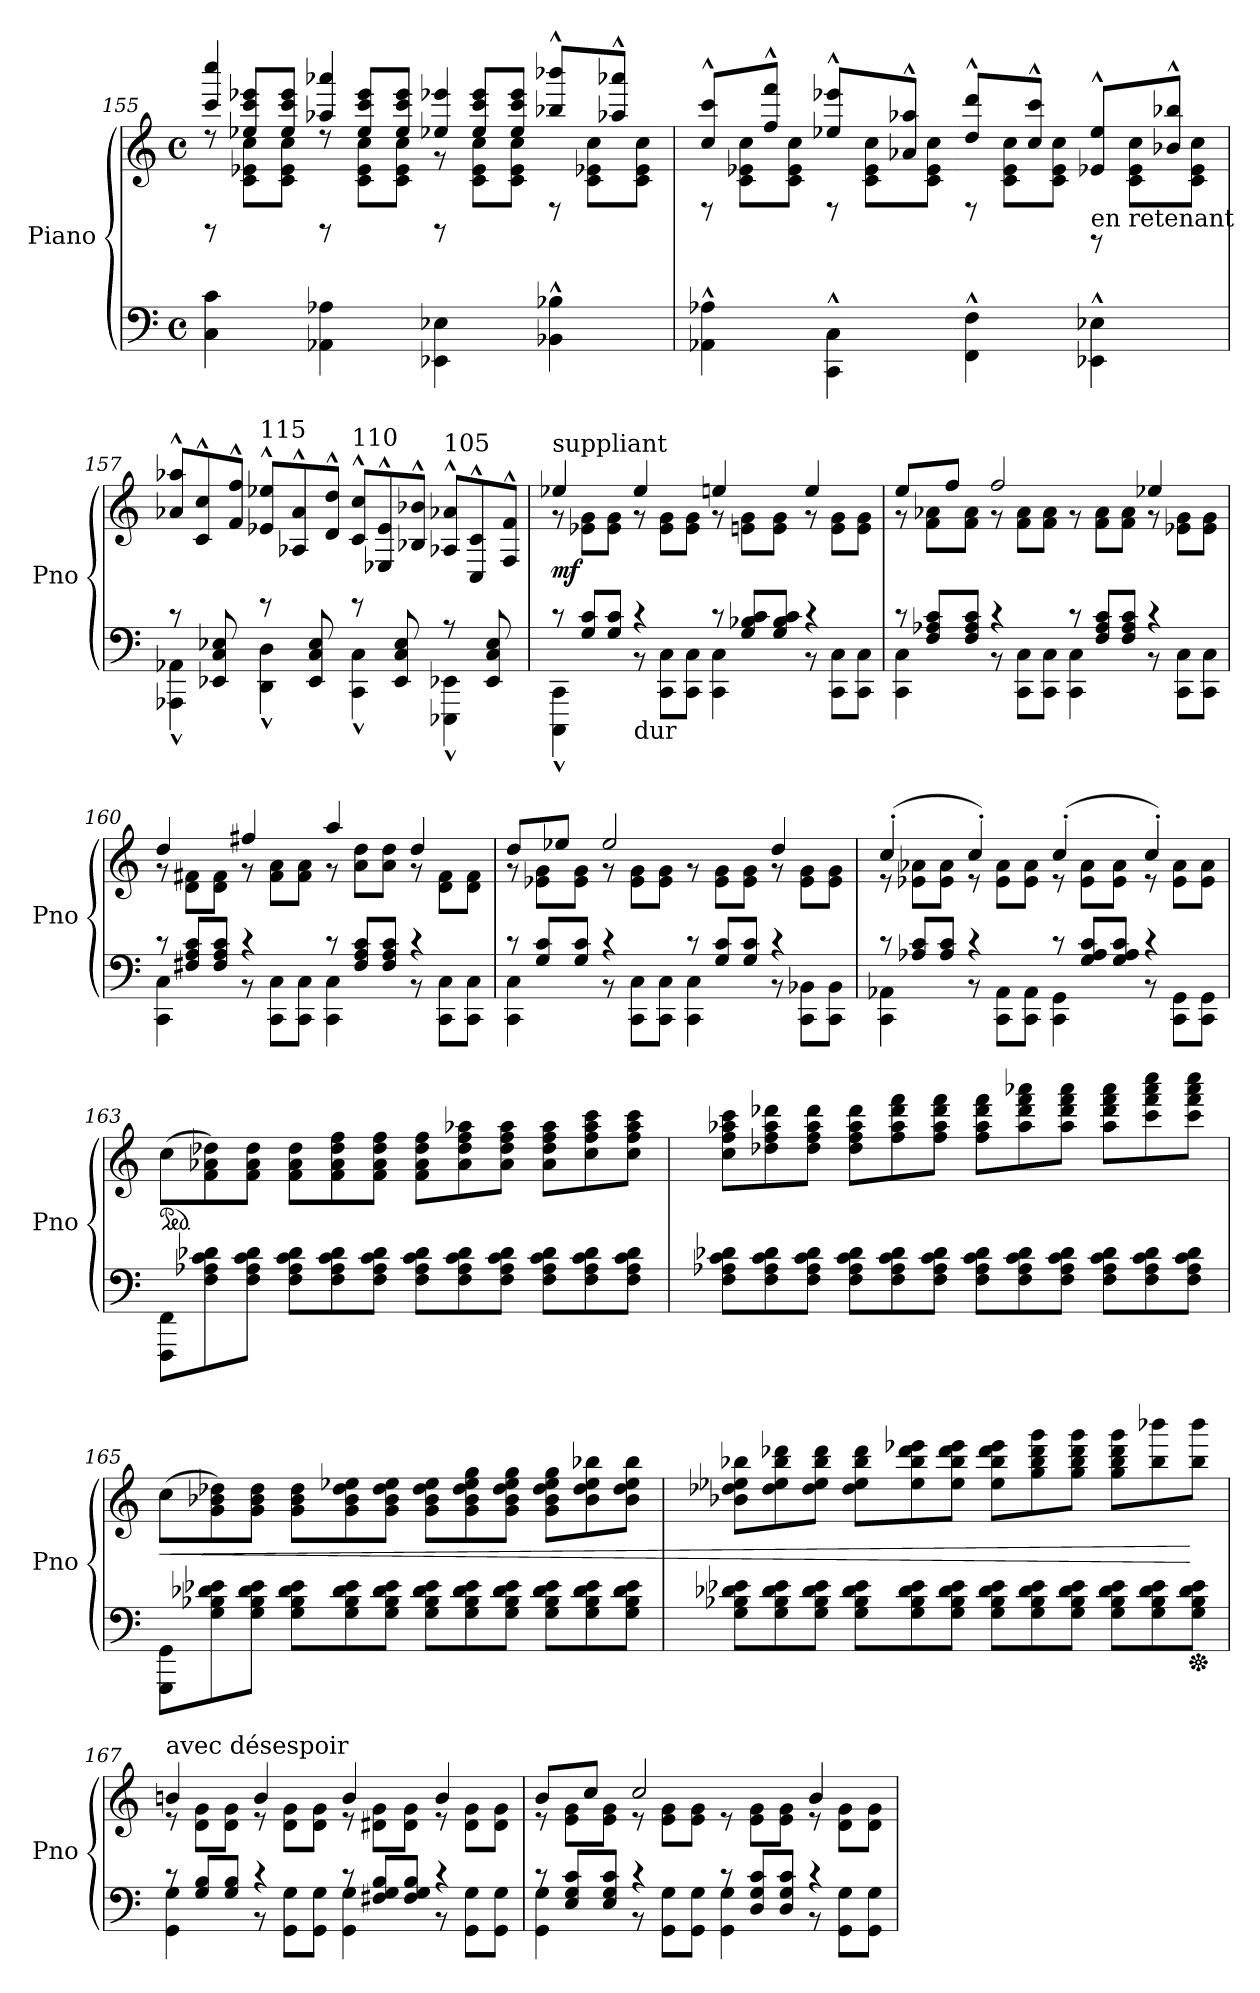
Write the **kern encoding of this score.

**kern	**kern	**dynam
*part1	*part1	*part1
*staff2	*staff1	*staff1/2
*I"Piano	*	*
*I'Pno	*	*
*clefF4	*clefG2	*
*k[]	*k[]	*
*C:	*C:	*
*M4/4	*M4/4	*
*met(c)	*met(c)	*
=155	=155	=155
*^	*^	*
*	*Xtuplet	*	*Xtuplet	*
*	*	*	*^	*
4C\ 4c\	12raa	4ccc/ 4cccc/	12rdd	12ryy	.
.	6ryy	.	12ee-X/ 12ccc/ 12eee-X/L	12c\ 12e-X\ 12cc\L	.
.	.	.	12ee-/ 12ccc/ 12eee-/J	12c\ 12e-\ 12cc\J	.
4AA-X\ 4A-X\	12raa	4aa-X/ 4aaa-X/	12rdd	12ryy	.
.	6ryy	.	12ee-/ 12ccc/ 12eee-/L	12c\ 12e-\ 12cc\L	.
.	.	.	12ee-/ 12ccc/ 12eee-/J	12c\ 12e-\ 12cc\J	.
4EE-X\ 4E-X\	12raa	4ee-X/ 4eee-X/	12r	12ryy	.
.	6ryy	.	12ee-/ 12ccc/ 12eee-/L	12c\ 12e-\ 12cc\L	.
.	.	.	12ee-/ 12ccc/ 12eee-/J	12c\ 12e-\ 12cc\J	.
4BB-X\^^ 4B-X\^^	12reee	8bb-X/^^ 8bbb-X/^^L	4ryy	12ryy	.
.	6ryy	.	.	12c\ 12e-X\ 12cc\L	.
.	.	8aa-X/^^ 8aaa-X/^^J	.	.	.
.	.	.	.	12c\ 12e-\ 12cc\J	.
*	*	*	*v	*v	*
!!LO:PB:g=z
=156	=156	=156	=156	=156
4AA-X\^^ 4A-X\^^	12reee	8cc/^^ 8ccc/^^L	12ryy	.
.	6ryy	.	12c\ 12e-X\ 12cc\L	.
.	.	8ff/^^ 8fff/^^J	.	.
.	.	.	12c\ 12e-\ 12cc\J	.
4CC\^^ 4C\^^	12reee	8ee-X/^^ 8eee-X/^^L	12ryy	.
.	6ryy	.	12c\ 12e-\ 12cc\L	.
.	.	8a-X/^^ 8aa-X/^^J	.	.
.	.	.	12c\ 12e-\ 12cc\J	.
4FF\^^ 4F\^^	12reee	8dd/^^ 8ddd/^^L	12ryy	.
.	6ryy	.	12c\ 12e-\ 12cc\L	.
.	.	8cc/^^ 8ccc/^^J	.	.
.	.	.	12c\ 12e-\ 12cc\J	.
!	!	!LO:TX:b:t=en retenant	!	!
4EE-X\^^ 4E-X\^^	12rff	8e-X/^^ 8ee-/^^L	12ryy	.
.	6ryy	.	12c\ 12e-\ 12cc\L	.
.	.	8b-X/^^ 8bb-X/^^J	.	.
.	.	.	12c\ 12e-\ 12cc\J	.
=157	=157	=157	=157	=157
!	!	!LO:TX:a:t=120	!	!
*	*	*v	*v	*
8rc	4AAA-X\^^ 4AA-X\^^	12a-X/^^ 12aa-X/^^L	.
.	.	12c/^^ 12cc/^^	.
8EE-X/ 8C/ 8E-X/	.	.	.
.	.	12f/^^ 12ff/^^J	.
!	!	!LO:TX:a:t=115	!
8re	4DD\^^ 4D\^^	12e-X/^^ 12ee-X/^^L	.
.	.	12A-X/^^ 12a-/^^	.
8EE-/ 8C/ 8E-/	.	.	.
.	.	12d/^^ 12dd/^^J	.
!	!	!LO:TX:a:t=110	!
8re	4CC\^^ 4C\^^	12c/^^ 12cc/^^L	.
.	.	12E-X/^^ 12e-/^^	.
8EE-/ 8C/ 8E-/	.	.	.
.	.	12B-X/^^ 12b-X/^^J	.
!	!	!LO:TX:a:t=105	!
8rA	4EEE-X\^^ 4EE-X\^^	12A-X/^^ 12a-X/^^L	.
.	.	12C/^^ 12c/^^	.
8EE-/ 8C/ 8E-/	.	.	.
.	.	12F/^^ 12f/^^J	.
=158	=158	=158	=158
*	*	*^	*
!	!	!LO:TX:a:t=suppliant	!	!
!	!	!	!	!LO:DY:b
12rc	4CCC\^^ 4CC\^^	4ee-X/	12rg	mf
12G/ 12c/L	.	.	12e-X\ 12g\L	.
12G/ 12c/J	.	.	12e-\ 12g\J	.
!LO:TX:b:t=dur	!	!	!	!
4rc	12rBB	4ee-/	12rg	.
.	12CC\ 12C\L	.	12e-\ 12g\L	.
.	12CC\ 12C\J	.	12e-\ 12g\J	.
12rc	4CC\ 4C\	4een/	12rg	.
12G/ 12B-X/ 12c/L	.	.	12en\ 12g\L	.
12G/ 12B-/ 12c/J	.	.	12e\ 12g\J	.
4rc	12rBB	4ee/	12rg	.
.	12CC\ 12C\L	.	12e\ 12g\L	.
.	12CC\ 12C\J	.	12e\ 12g\J	.
!!LO:LB:g=z	!!
=159	=159	=159	=159	=159
12rc	4CC\ 4C\	8ee/L	12rg	.
12F/ 12A-X/ 12c/L	.	.	12f\ 12a-X\L	.
.	.	8ff/J	.	.
12F/ 12A-/ 12c/J	.	.	12f\ 12a-\J	.
4rc	12rBB	2ff/	12rg	.
.	12CC\ 12C\L	.	12f\ 12a-\L	.
.	12CC\ 12C\J	.	12f\ 12a-\J	.
12rc	4CC\ 4C\	.	12rg	.
12F/ 12A-/ 12c/L	.	.	12f\ 12a-\L	.
12F/ 12A-/ 12c/J	.	.	12f\ 12a-\J	.
4rc	12rBB	4ee-X/	12rg	.
.	12CC\ 12C\L	.	12e-X\ 12g\L	.
.	12CC\ 12C\J	.	12e-\ 12g\J	.
=160	=160	=160	=160	=160
12rc	4CC\ 4C\	4dd/	12rg	.
12F#X/ 12A/ 12c/L	.	.	12d\ 12f#X\L	.
12F#/ 12A/ 12c/J	.	.	12d\ 12f#\J	.
4rc	12rBB	4ff#X/	12rg	.
.	12CC\ 12C\L	.	12f#\ 12a\L	.
.	12CC\ 12C\J	.	12f#\ 12a\J	.
12rc	4CC\ 4C\	4aa/	12rg	.
12F#/ 12A/ 12c/L	.	.	12a\ 12dd\L	.
12F#/ 12A/ 12c/J	.	.	12a\ 12dd\J	.
4rc	12rBB	4dd/	12rg	.
.	12CC\ 12C\L	.	12d\ 12f#\L	.
.	12CC\ 12C\J	.	12d\ 12f#\J	.
=161	=161	=161	=161	=161
12rc	4CC\ 4C\	8dd/L	12rg	.
12G/ 12c/L	.	.	12e-X\ 12g\L	.
.	.	8ee-X/J	.	.
12G/ 12c/J	.	.	12e-\ 12g\J	.
4rc	12rBB	2ee-/	12rg	.
.	12CC\ 12C\L	.	12e-\ 12g\L	.
.	12CC\ 12C\J	.	12e-\ 12g\J	.
12rc	4CC\ 4C\	.	12rg	.
12G/ 12c/L	.	.	12e-\ 12g\L	.
12G/ 12c/J	.	.	12e-\ 12g\J	.
4rc	12rBB	4dd/	12rg	.
.	12CC\ 12BB-X\L	.	12e-\ 12g\L	.
.	12CC\ 12BB-\J	.	12e-\ 12g\J	.
!!LO:PB:g=z	!!
=162	=162	=162	=162	=162
12rc	4CC\ 4AA-X\	(4cc'/	12re	.
12A-X/ 12c/L	.	.	12e-X\ 12a-X\L	.
12A-/ 12c/J	.	.	12e-\ 12a-\J	.
4rc	12rBB	4cc'/)	12re	.
.	12CC\ 12AA-\L	.	12e-\ 12a-\L	.
.	12CC\ 12AA-\J	.	12e-\ 12a-\J	.
12rc	4CC\ 4GG\	(4cc'/	12re	.
12G/ 12A-/ 12c/L	.	.	12e-\ 12a-\L	.
12G/ 12A-/ 12c/J	.	.	12e-\ 12a-\J	.
4rc	12rBB	4cc'/)	12re	.
.	12CC\ 12GG\L	.	12e-\ 12a-\L	.
.	12CC\ 12GG\J	.	12e-\ 12a-\J	.
*v	*v	*	*	*
*	*v	*v	*
!!LO:PB:g=z
=163	=163	=163
*	*ped	*
12FFF\ 12FF\L	(12cc\L	.
12F\ 12A-X\ 12c\ 12d-X\	12f\ 12a-X\ 12dd-X\)	.
12F\ 12A-\ 12c\ 12d-\J	12f\ 12a-\ 12dd-\J	.
12F\ 12A-\ 12c\ 12d-\L	12f\ 12a-\ 12dd-\L	.
12F\ 12A-\ 12c\ 12d-\	12f\ 12a-\ 12dd-\ 12ff\	.
12F\ 12A-\ 12c\ 12d-\J	12f\ 12a-\ 12dd-\ 12ff\J	.
12F\ 12A-\ 12c\ 12d-\L	12f\ 12a-\ 12dd-\ 12ff\L	.
12F\ 12A-\ 12c\ 12d-\	12a-\ 12dd-\ 12ff\ 12aa-X\	.
12F\ 12A-\ 12c\ 12d-\J	12a-\ 12dd-\ 12ff\ 12aa-\J	.
12F\ 12A-\ 12c\ 12d-\L	12a-\ 12dd-\ 12ff\ 12aa-\L	.
12F\ 12A-\ 12c\ 12d-\	12cc\ 12ff\ 12aa-\ 12ccc\	.
12F\ 12A-\ 12c\ 12d-\J	12cc\ 12ff\ 12aa-\ 12ccc\J	.
=164	=164	=164
12F\ 12A-X\ 12c\ 12d-X\L	12cc\ 12ff\ 12aa-X\ 12ccc\L	.
12F\ 12A-\ 12c\ 12d-\	12dd-X\ 12ff\ 12aa-\ 12ddd-X\	.
12F\ 12A-\ 12c\ 12d-\J	12dd-\ 12ff\ 12aa-\ 12ddd-\J	.
12F\ 12A-\ 12c\ 12d-\L	12dd-\ 12ff\ 12aa-\ 12ddd-\L	.
12F\ 12A-\ 12c\ 12d-\	12ff\ 12aa-\ 12ddd-\ 12fff\	.
12F\ 12A-\ 12c\ 12d-\J	12ff\ 12aa-\ 12ddd-\ 12fff\J	.
12F\ 12A-\ 12c\ 12d-\L	12ff\ 12aa-\ 12ddd-\ 12fff\L	.
12F\ 12A-\ 12c\ 12d-\	12aa-\ 12ddd-\ 12fff\ 12aaa-X\	.
12F\ 12A-\ 12c\ 12d-\J	12aa-\ 12ddd-\ 12fff\ 12aaa-\J	.
12F\ 12A-\ 12c\ 12d-\L	12aa-\ 12ddd-\ 12fff\ 12aaa-\L	.
12F\ 12A-\ 12c\ 12d-\	12ccc\ 12fff\ 12aaa-\ 12cccc\	.
12F\ 12A-\ 12c\ 12d-\J	12ccc\ 12fff\ 12aaa-\ 12cccc\J	.
=165	=165	=165
!	!	!LO:HP:b
12GGG/ 12GG/L	(12cc\L	<
12G\ 12B-X\ 12d-X\ 12e-X\	12g\ 12b-X\ 12dd-X\)	.
12G\ 12B-\ 12d-\ 12e-\J	12g\ 12b-\ 12dd-\J	.
12G\ 12B-\ 12d-\ 12e-\L	12g\ 12b-\ 12dd-\L	.
12G\ 12B-\ 12d-\ 12e-\	12g\ 12b-\ 12dd-\ 12ee-X\	.
12G\ 12B-\ 12d-\ 12e-\J	12g\ 12b-\ 12dd-\ 12ee-\J	.
12G\ 12B-\ 12d-\ 12e-\L	12g\ 12b-\ 12dd-\ 12ee-\L	.
12G\ 12B-\ 12d-\ 12e-\	12g\ 12b-\ 12dd-\ 12ee-\ 12gg\	.
12G\ 12B-\ 12d-\ 12e-\J	12g\ 12b-\ 12dd-\ 12ee-\ 12gg\J	.
12G\ 12B-\ 12d-\ 12e-\L	12g\ 12b-\ 12dd-\ 12ee-\ 12gg\L	.
12G\ 12B-\ 12d-\ 12e-\	12b-\ 12dd-\ 12ee-\ 12bb-X\	.
12G\ 12B-\ 12d-\ 12e-\J	12b-\ 12dd-\ 12ee-\ 12bb-\J	.
!!LO:LB:g=z
=166	=166	=166
12G\ 12B-X\ 12d-X\ 12e-X\L	12b-X\ 12dd-X\ 12ee-X\ 12bb-X\L	.
12G\ 12B-\ 12d-\ 12e-\	12dd-\ 12ee-\ 12bb-\ 12ddd-X\	.
12G\ 12B-\ 12d-\ 12e-\J	12dd-\ 12ee-\ 12bb-\ 12ddd-\J	.
12G\ 12B-\ 12d-\ 12e-\L	12dd-\ 12ee-\ 12bb-\ 12ddd-\L	.
12G\ 12B-\ 12d-\ 12e-\	12ee-\ 12bb-\ 12ddd-\ 12eee-X\	.
12G\ 12B-\ 12d-\ 12e-\J	12ee-\ 12bb-\ 12ddd-\ 12eee-\J	.
12G\ 12B-\ 12d-\ 12e-\L	12ee-\ 12bb-\ 12ddd-\ 12eee-\L	.
12G\ 12B-\ 12d-\ 12e-\	12gg\ 12bb-\ 12ddd-\ 12ggg\	.
12G\ 12B-\ 12d-\ 12e-\J	12gg\ 12bb-\ 12ddd-\ 12ggg\J	.
12G\ 12B-\ 12d-\ 12e-\L	12gg\ 12bb-\ 12ddd-\ 12ggg\L	.
12G\ 12B-\ 12d-\ 12e-\	12bb-\ 12bbb-X\	.
*Xped	*	*
12G\ 12B-\ 12d-\ 12e-\J	12bb-\ 12bbb-\J	[
=167	=167	=167
*^	*^	*
!	!	!LO:TX:a:t=avec désespoir	!	!
12rc	4GG\ 4G\	4bn/	12re	.
12G/ 12B/L	.	.	12d\ 12g\L	.
12G/ 12B/J	.	.	12d\ 12g\J	.
4rc	12r	4b/	12re	.
.	12GG\ 12G\L	.	12d\ 12g\L	.
.	12GG\ 12G\J	.	12d\ 12g\J	.
12rc	4GG\ 4G\	4b/	12re	.
12F#X/ 12G/ 12B/L	.	.	12d#X\ 12g\L	.
12F#/ 12G/ 12B/J	.	.	12d#\ 12g\J	.
4rc	12r	4b/	12re	.
.	12GG\ 12G\L	.	12d#\ 12g\L	.
.	12GG\ 12G\J	.	12d#\ 12g\J	.
!!LO:PB:g=z	!!
=168	=168	=168	=168	=168
12rc	4GG\ 4G\	8b/L	12re	.
12E/ 12G/ 12c/L	.	.	12e\ 12g\L	.
.	.	8cc/J	.	.
12E/ 12G/ 12c/J	.	.	12e\ 12g\J	.
4rc	12r	2cc/	12re	.
.	12GG\ 12G\L	.	12e\ 12g\L	.
.	12GG\ 12G\J	.	12e\ 12g\J	.
12rc	4GG\ 4G\	.	12re	.
12D/ 12G/ 12c/L	.	.	12e\ 12g\L	.
12D/ 12G/ 12c/J	.	.	12e\ 12g\J	.
4rc	12r	4b/	12re	.
.	12GG\ 12G\L	.	12d\ 12g\L	.
.	12GG\ 12G\J	.	12d\ 12g\J	.
*v	*v	*	*	*
*	*v	*v	*
=	=	=
*-	*-	*-
